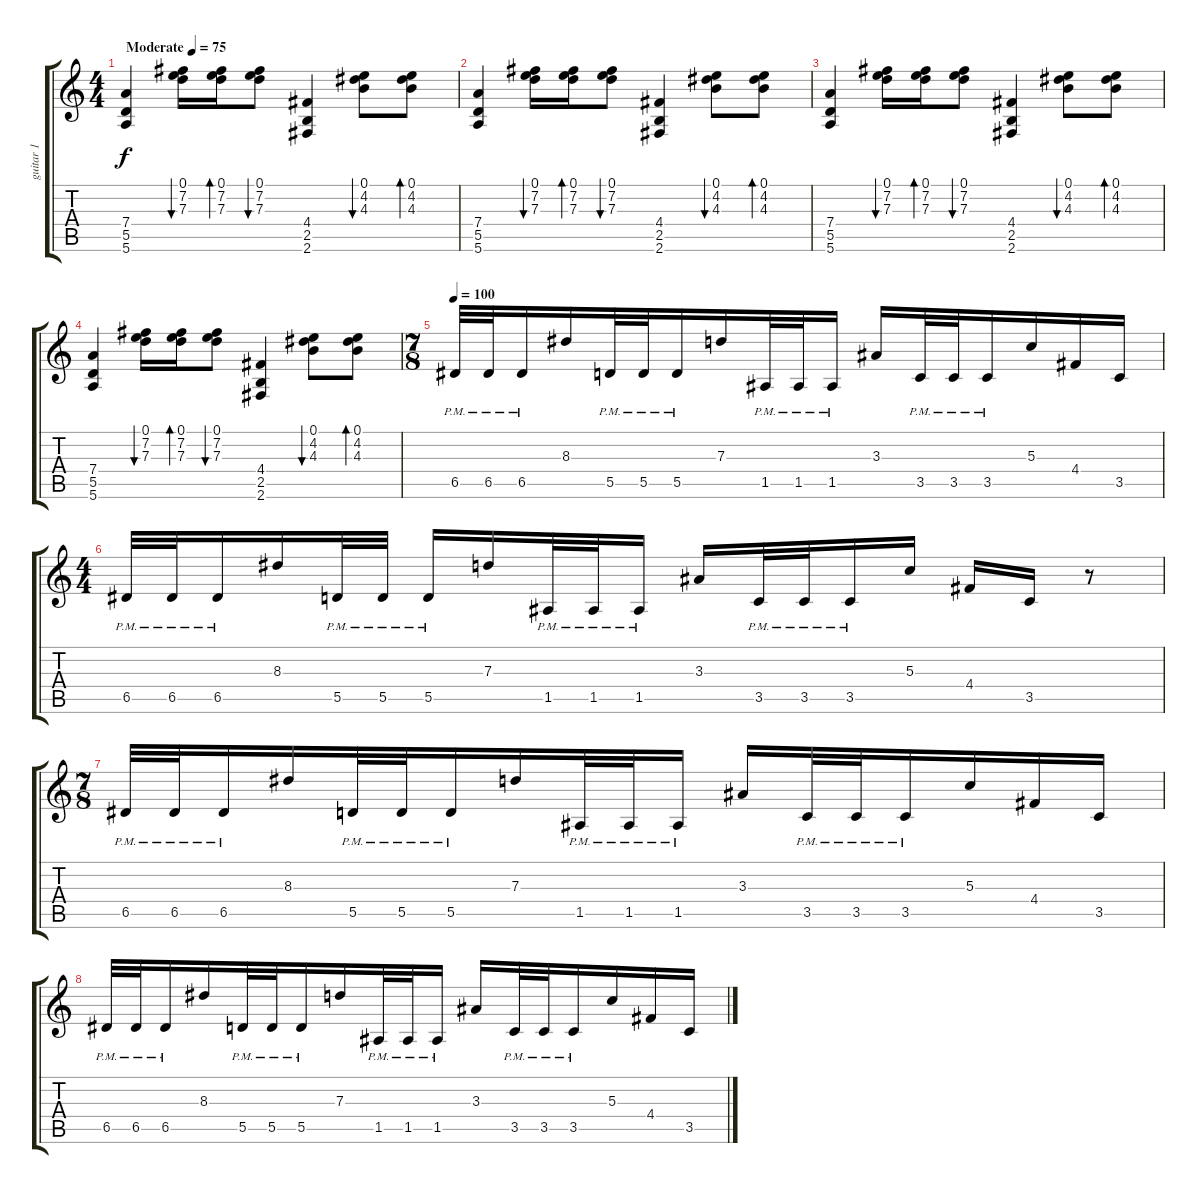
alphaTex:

\track ("guitar 1" "guitar 1") {instrument distortionguitar}
\staff {score tabs}
\tuning (E4 B3 G3 D3 A2 E2) {hide}
\ts (4 4)
\tempo (75 "Moderate")
\clef g2
\ks c
(7.4 5.5 5.6).4{txt "" dy f instrument distortionguitar} (0.1 7.2 7.3).16{bu 480} (0.1 7.2 7.3).16{bd 480} (0.1 7.2 7.3).8{bu 120} (4.4 2.5 2.6).4 (0.1 4.2 4.3).8{bu 120} (0.1 4.2 4.3).8{bd 120} |
(7.4 5.5 5.6).4 (0.1 7.2 7.3).16{bu 480} (0.1 7.2 7.3).16{bd 480} (0.1 7.2 7.3).8{bu 120} (4.4 2.5 2.6).4 (0.1 4.2 4.3).8{bu 120} (0.1 4.2 4.3).8{bd 120} |
(7.4 5.5 5.6).4 (0.1 7.2 7.3).16{bu 480} (0.1 7.2 7.3).16{bd 480} (0.1 7.2 7.3).8{bu 120} (4.4 2.5 2.6).4 (0.1 4.2 4.3).8{bu 120} (0.1 4.2 4.3).8{bd 120} |
(7.4 5.5 5.6).4 (0.1 7.2 7.3).16{bu 480} (0.1 7.2 7.3).16{bd 480} (0.1 7.2 7.3).8{bu 120} (4.4 2.5 2.6).4 (0.1 4.2 4.3).8{bu 120} (0.1 4.2 4.3).8{bd 120} |
\ts (7 8)
\tempo 100
6.5{pm}.32 6.5{pm}.32 6.5{pm}.16 8.3.16 5.5{pm}.32 5.5{pm}.32 5.5{pm}.16 7.3.16 1.5{pm}.32 1.5{pm}.32 1.5{pm}.16 3.3.16 3.5{pm}.32 3.5{pm}.32 3.5{pm}.16 5.3.16 4.4.16 3.5.16 |
\ts (4 4)
6.5{pm}.32 6.5{pm}.32 6.5{pm}.16 8.3.16 5.5{pm}.32 5.5{pm}.32 5.5{pm}.16 7.3.16 1.5{pm}.32 1.5{pm}.32 1.5{pm}.16 3.3.16 3.5{pm}.32 3.5{pm}.32 3.5{pm}.16 5.3.16 4.4.16 3.5.16 r.8 |
\ts (7 8)
6.5{pm}.32 6.5{pm}.32 6.5{pm}.16 8.3.16 5.5{pm}.32 5.5{pm}.32 5.5{pm}.16 7.3.16 1.5{pm}.32 1.5{pm}.32 1.5{pm}.16 3.3.16 3.5{pm}.32 3.5{pm}.32 3.5{pm}.16 5.3.16 4.4.16 3.5.16 |
6.5{pm}.32 6.5{pm}.32 6.5{pm}.16 8.3.16 5.5{pm}.32 5.5{pm}.32 5.5{pm}.16 7.3.16 1.5{pm}.32 1.5{pm}.32 1.5{pm}.16 3.3.16 3.5{pm}.32 3.5{pm}.32 3.5{pm}.16 5.3.16 4.4.16 3.5.16
